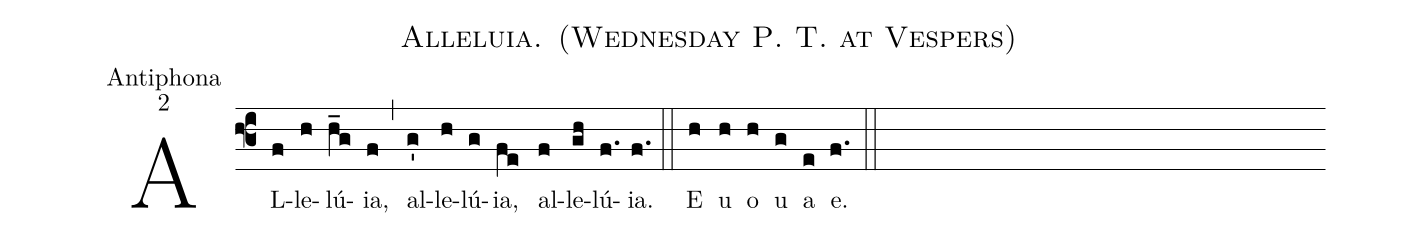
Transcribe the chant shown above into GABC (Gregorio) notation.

name:Alleluia. (Wednesday P. T. at Vespers);
office-part:Antiphona;
mode:2;
%%
(f3) AL(f)le(h)lú(h_g){ia},(f) (,) al(g')le(h)lú(g){ia},(fe) al(f)le(gh)lú(f.){ia}.(f.) (::) <eu>E(h) u(h) o(h) u(g) a(e) e.</eu>(f.) (::)
